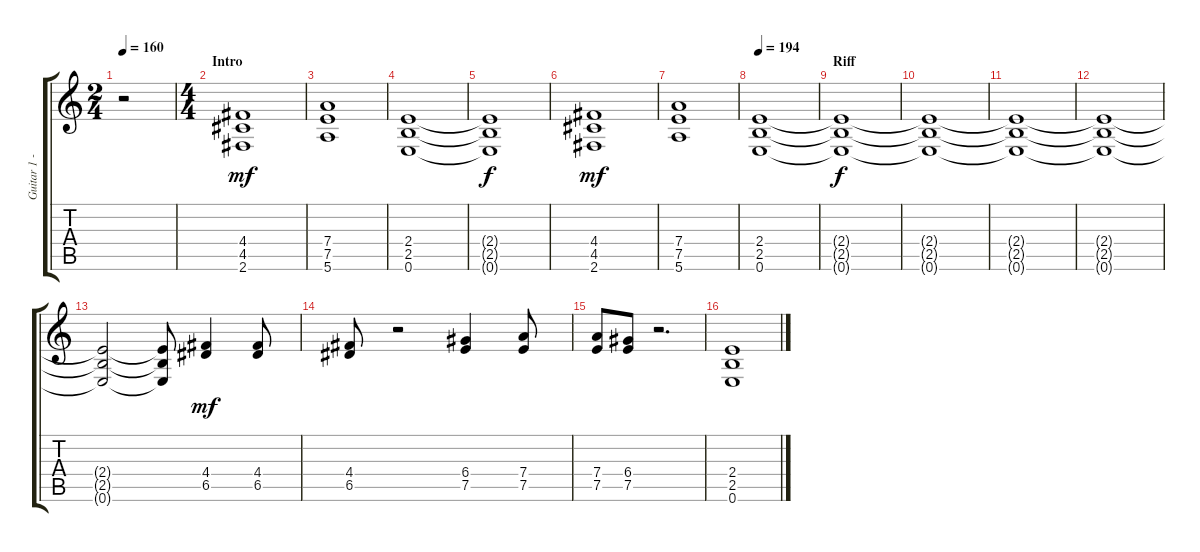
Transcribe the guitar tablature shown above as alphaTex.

\track ("Guitar 1 - El Hefe" "Guitar 1 -") {instrument distortionguitar}
\staff {score tabs}
\tuning (E4 B3 G3 D3 A2 E2) {hide}
\ts (2 4)
\tempo 160
\clef g2
\ks c
r.2{dy mf instrument distortionguitar} |
\ts (4 4)
\section ("" "Intro")
(4.4 4.5 2.6).1 |
(7.4 7.5 5.6).1 |
(2.4 2.5 0.6).1 |
(2.4{t} 2.5{t} 0.6{t}).1{dy f} |
(4.4 4.5 2.6).1{dy mf} |
(7.4 7.5 5.6).1 |
\tempo 194
(2.4 2.5 0.6).1 |
\section ("" "Riff ")
(2.4{t} 2.5{t} 0.6{t}).1{dy f} |
(2.4{t} 2.5{t} 0.6{t}).1 |
(2.4{t} 2.5{t} 0.6{t}).1 |
(2.4{t} 2.5{t} 0.6{t}).1 |
(2.4{t} 2.5{t} 0.6{t}).2 (2.4{t} 2.5{t} 0.6{t}).8 (4.4 6.5).4{dy mf} (4.4 6.5).8 |
(4.4 6.5).8 r.2 (6.4 7.5).4 (7.4 7.5).8 |
(7.4 7.5).8 (6.4 7.5).8 r.2{d} |
(2.4 2.5 0.6).1
